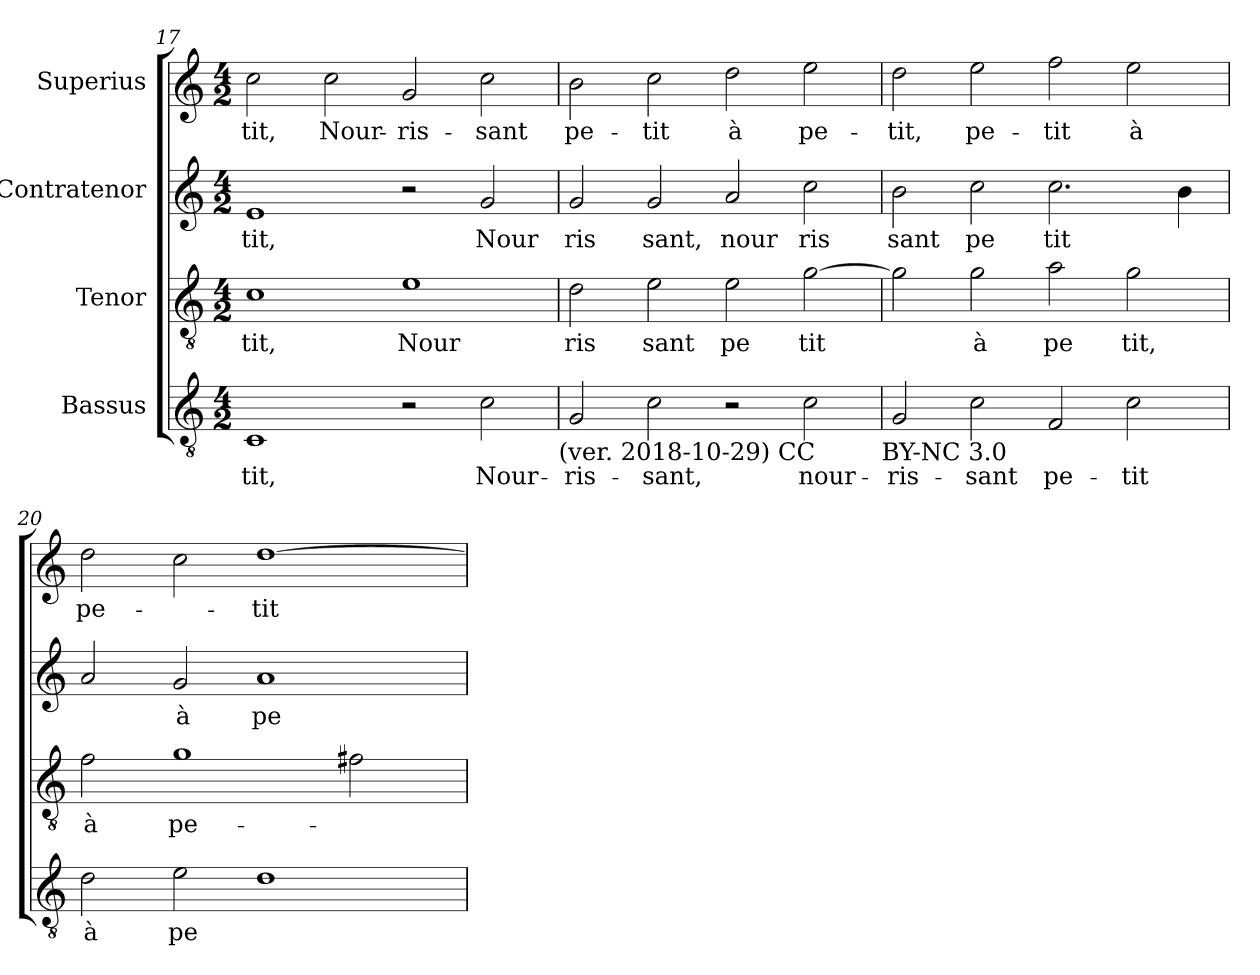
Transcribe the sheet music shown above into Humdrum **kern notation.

**kern	**text	**kern	**text	**kern	**text	**kern	**text
*part4	*part4	*part3	*part3	*part2	*part2	*part1	*part1
*staff4	*staff4	*staff3	*staff3	*staff2	*staff2	*staff1	*staff1
*I"Bassus	*	*I"Tenor	*	*I"Contratenor	*	*I"Superius	*
*clefGv2	*	*clefGv2	*	*clefG2	*	*clefG2	*
*M4/2	*	*M4/2	*	*M4/2	*	*M4/2	*
=17	=17	=17	=17	=17	=17	=17	=17
!	!LO:LY:b:cj	!	!LO:LY:b:cj	!	!LO:LY:b:cj	!	!LO:LY:b:cj
1C	-tit,	1c	tit,	1e	tit,	2cc\	-tit,
!	!	!	!	!	!	!	!LO:LY:b:cj
.	.	.	.	.	.	2cc\	Nour-
!	!	!	!LO:LY:b:cj	!	!	!	!LO:LY:b:cj
2r	.	1e	Nour	2r	.	2g/	-ris-
!	!LO:LY:b:cj	!	!	!	!LO:LY:b:cj	!	!LO:LY:b:cj
2c\	Nour-	.	.	2g/	Nour	2cc\	-sant
!LO:TX:b:t=(ver. 2018-10-29) CC	!	!	!	!	!	!	!
=18	=18	=18	=18	=18	=18	=18	=18
!	!LO:LY:b:cj	!	!LO:LY:b:cj	!	!LO:LY:b:cj	!	!LO:LY:b:cj
2G/	-ris-	2d\	ris	2g/	ris	2b\	pe-
!	!LO:LY:b:cj	!	!LO:LY:b:cj	!	!LO:LY:b:cj	!	!LO:LY:b:cj
2c\	-sant,	2e\	sant	2g/	sant,	2cc\	-tit
!	!	!	!LO:LY:b:cj	!	!LO:LY:b:cj	!	!LO:LY:b:cj
2r	.	2e\	pe	2a/	nour	2dd\	à
!	!LO:LY:b:cj	!	!LO:LY:b:cj	!	!LO:LY:b:cj	!	!LO:LY:b:cj
2c\	nour-	[>2g\	tit	2cc\	ris	2ee\	pe-
!LO:TX:b:t=BY-NC 3.0	!	!	!	!	!	!	!
=19	=19	=19	=19	=19	=19	=19	=19
!	!LO:LY:b:cj	!	!	!	!LO:LY:b:cj	!	!LO:LY:b:cj
2G/	-ris-	2g\]	.	2b\	sant	2dd\	-tit,
!	!LO:LY:b:cj	!	!LO:LY:b:cj	!	!LO:LY:b:cj	!	!LO:LY:b:cj
2c\	-sant	2g\	à	2cc\	pe	2ee\	pe-
!	!LO:LY:b:cj	!	!LO:LY:b:cj	!	!LO:LY:b:cj	!	!LO:LY:b:cj
2F/	pe-	2a\	pe	2.cc\	tit	2ff\	-tit
!	!LO:LY:b:cj	!	!LO:LY:b:cj	!	!	!	!LO:LY:b:cj
2c\	-tit	2g\	tit,	.	.	2ee\	à
.	.	.	.	4b\	.	.	.
!!LO:PB:g=z
=20	=20	=20	=20	=20	=20	=20	=20
!	!LO:LY:b:cj	!	!LO:LY:b:cj	!	!	!	!LO:LY:b:cj
*	*	*	*	*^	*	*	*
2d\	à	2f\	à	2a/	64ryy	.	2dd\	pe-
.	.	.	.	.	1ryy	.	.	.
!	!LO:LY:b:cj	!	!LO:LY:b:cj	!	!	!LO:LY:b:cj	!	!
2e\	pe	1g	pe-	2g/	.	à	2cc\	.
!	!	!	!	!	!	!LO:LY:b:cj	!	!LO:LY:b:cj
1d	.	.	.	1a	.	pe	[>1dd	-tit
.	.	.	.	.	2ryy	.	.	.
.	.	2f#\	.	.	.	.	.	.
.	.	.	.	.	4ryy	.	.	.
.	.	.	.	.	8...ryy	.	.	.
*	*	*	*	*v	*v	*	*	*
=	=	=	=	=	=	=	=
*-	*-	*-	*-	*-	*-	*-	*-
